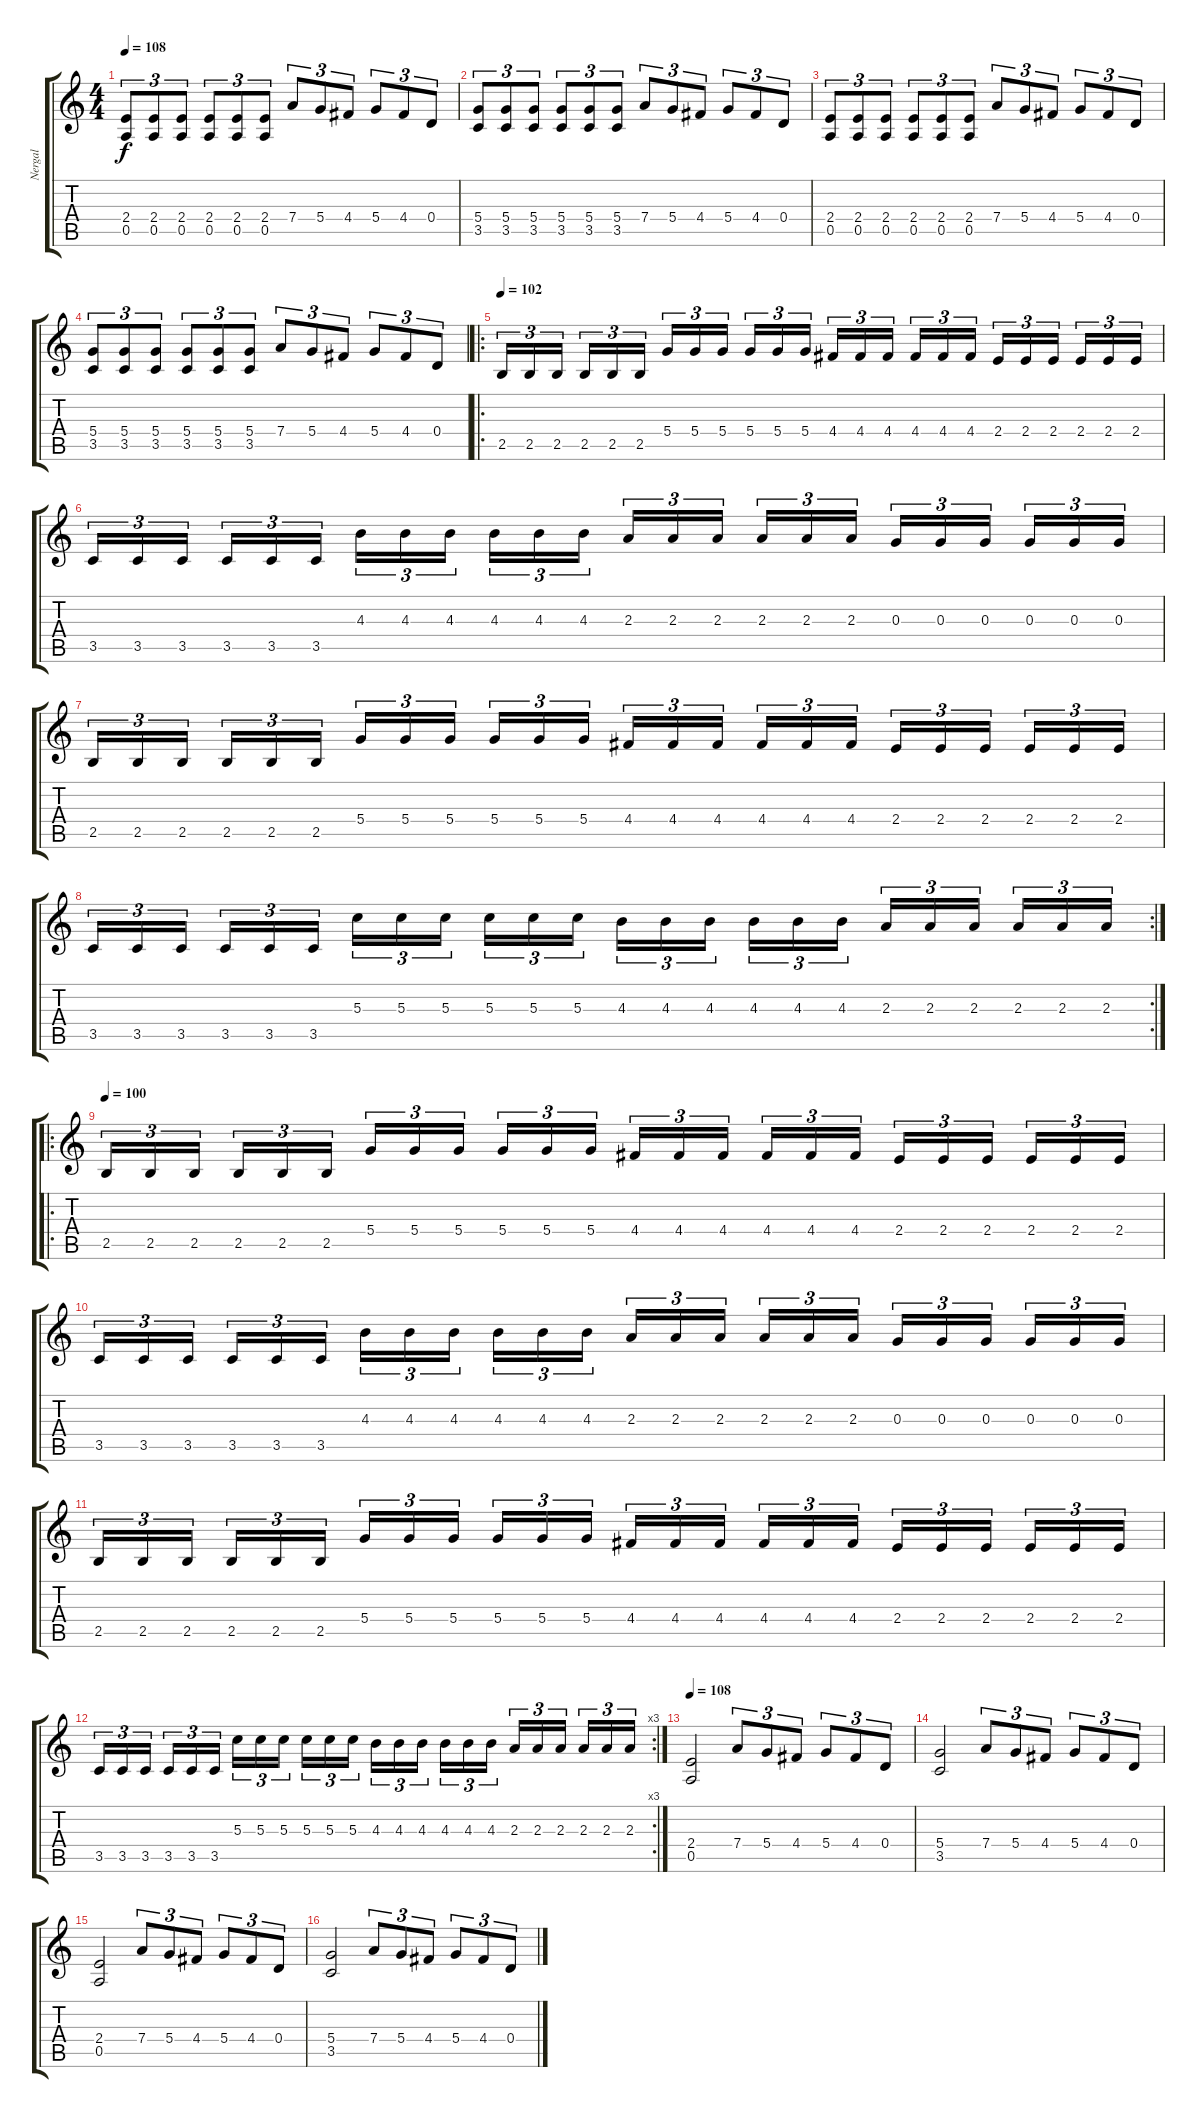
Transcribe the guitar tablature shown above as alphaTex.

\track ("Nergal" "Nergal") {instrument distortionguitar}
\staff {score tabs}
\tuning (E4 B3 G3 D3 A2 E2) {hide}
\ts (4 4)
\tempo 108
\clef g2
\ks c
(2.4 0.5).8{tu (3 2) dy f} (2.4 0.5).8{tu (3 2)} (2.4 0.5).8{tu (3 2)} (2.4 0.5).8{tu (3 2)} (2.4 0.5).8{tu (3 2)} (2.4 0.5).8{tu (3 2)} 7.4.8{tu (3 2)} 5.4.8{tu (3 2)} 4.4.8{tu (3 2)} 5.4.8{tu (3 2)} 4.4.8{tu (3 2)} 0.4.8{tu (3 2)} |
(5.4 3.5).8{tu (3 2)} (5.4 3.5).8{tu (3 2)} (5.4 3.5).8{tu (3 2)} (5.4 3.5).8{tu (3 2)} (5.4 3.5).8{tu (3 2)} (5.4 3.5).8{tu (3 2)} 7.4.8{tu (3 2)} 5.4.8{tu (3 2)} 4.4.8{tu (3 2)} 5.4.8{tu (3 2)} 4.4.8{tu (3 2)} 0.4.8{tu (3 2)} |
(2.4 0.5).8{tu (3 2)} (2.4 0.5).8{tu (3 2)} (2.4 0.5).8{tu (3 2)} (2.4 0.5).8{tu (3 2)} (2.4 0.5).8{tu (3 2)} (2.4 0.5).8{tu (3 2)} 7.4.8{tu (3 2)} 5.4.8{tu (3 2)} 4.4.8{tu (3 2)} 5.4.8{tu (3 2)} 4.4.8{tu (3 2)} 0.4.8{tu (3 2)} |
(5.4 3.5).8{tu (3 2)} (5.4 3.5).8{tu (3 2)} (5.4 3.5).8{tu (3 2)} (5.4 3.5).8{tu (3 2)} (5.4 3.5).8{tu (3 2)} (5.4 3.5).8{tu (3 2)} 7.4.8{tu (3 2)} 5.4.8{tu (3 2)} 4.4.8{tu (3 2)} 5.4.8{tu (3 2)} 4.4.8{tu (3 2)} 0.4.8{tu (3 2)} |
\ro
\tempo 102
2.5.16{tu (3 2)} 2.5.16{tu (3 2)} 2.5.16{tu (3 2) beam splitsecondary} 2.5.16{tu (3 2)} 2.5.16{tu (3 2)} 2.5.16{tu (3 2)} 5.4.16{tu (3 2)} 5.4.16{tu (3 2)} 5.4.16{tu (3 2) beam splitsecondary} 5.4.16{tu (3 2)} 5.4.16{tu (3 2)} 5.4.16{tu (3 2)} 4.4.16{tu (3 2)} 4.4.16{tu (3 2)} 4.4.16{tu (3 2) beam splitsecondary} 4.4.16{tu (3 2)} 4.4.16{tu (3 2)} 4.4.16{tu (3 2)} 2.4.16{tu (3 2)} 2.4.16{tu (3 2)} 2.4.16{tu (3 2) beam splitsecondary} 2.4.16{tu (3 2)} 2.4.16{tu (3 2)} 2.4.16{tu (3 2)} |
3.5.16{tu (3 2)} 3.5.16{tu (3 2)} 3.5.16{tu (3 2) beam splitsecondary} 3.5.16{tu (3 2)} 3.5.16{tu (3 2)} 3.5.16{tu (3 2)} 4.3.16{tu (3 2)} 4.3.16{tu (3 2)} 4.3.16{tu (3 2) beam splitsecondary} 4.3.16{tu (3 2)} 4.3.16{tu (3 2)} 4.3.16{tu (3 2)} 2.3.16{tu (3 2)} 2.3.16{tu (3 2)} 2.3.16{tu (3 2) beam splitsecondary} 2.3.16{tu (3 2)} 2.3.16{tu (3 2)} 2.3.16{tu (3 2)} 0.3.16{tu (3 2)} 0.3.16{tu (3 2)} 0.3.16{tu (3 2) beam splitsecondary} 0.3.16{tu (3 2)} 0.3.16{tu (3 2)} 0.3.16{tu (3 2)} |
2.5.16{tu (3 2)} 2.5.16{tu (3 2)} 2.5.16{tu (3 2) beam splitsecondary} 2.5.16{tu (3 2)} 2.5.16{tu (3 2)} 2.5.16{tu (3 2)} 5.4.16{tu (3 2)} 5.4.16{tu (3 2)} 5.4.16{tu (3 2) beam splitsecondary} 5.4.16{tu (3 2)} 5.4.16{tu (3 2)} 5.4.16{tu (3 2)} 4.4.16{tu (3 2)} 4.4.16{tu (3 2)} 4.4.16{tu (3 2) beam splitsecondary} 4.4.16{tu (3 2)} 4.4.16{tu (3 2)} 4.4.16{tu (3 2)} 2.4.16{tu (3 2)} 2.4.16{tu (3 2)} 2.4.16{tu (3 2) beam splitsecondary} 2.4.16{tu (3 2)} 2.4.16{tu (3 2)} 2.4.16{tu (3 2)} |
\rc 2
3.5.16{tu (3 2)} 3.5.16{tu (3 2)} 3.5.16{tu (3 2) beam splitsecondary} 3.5.16{tu (3 2)} 3.5.16{tu (3 2)} 3.5.16{tu (3 2)} 5.3.16{tu (3 2)} 5.3.16{tu (3 2)} 5.3.16{tu (3 2) beam splitsecondary} 5.3.16{tu (3 2)} 5.3.16{tu (3 2)} 5.3.16{tu (3 2)} 4.3.16{tu (3 2)} 4.3.16{tu (3 2)} 4.3.16{tu (3 2) beam splitsecondary} 4.3.16{tu (3 2)} 4.3.16{tu (3 2)} 4.3.16{tu (3 2)} 2.3.16{tu (3 2)} 2.3.16{tu (3 2)} 2.3.16{tu (3 2) beam splitsecondary} 2.3.16{tu (3 2)} 2.3.16{tu (3 2)} 2.3.16{tu (3 2)} |
\ro
\tempo 100
2.5.16{tu (3 2)} 2.5.16{tu (3 2)} 2.5.16{tu (3 2) beam splitsecondary} 2.5.16{tu (3 2)} 2.5.16{tu (3 2)} 2.5.16{tu (3 2)} 5.4.16{tu (3 2)} 5.4.16{tu (3 2)} 5.4.16{tu (3 2) beam splitsecondary} 5.4.16{tu (3 2)} 5.4.16{tu (3 2)} 5.4.16{tu (3 2)} 4.4.16{tu (3 2)} 4.4.16{tu (3 2)} 4.4.16{tu (3 2) beam splitsecondary} 4.4.16{tu (3 2)} 4.4.16{tu (3 2)} 4.4.16{tu (3 2)} 2.4.16{tu (3 2)} 2.4.16{tu (3 2)} 2.4.16{tu (3 2) beam splitsecondary} 2.4.16{tu (3 2)} 2.4.16{tu (3 2)} 2.4.16{tu (3 2)} |
3.5.16{tu (3 2)} 3.5.16{tu (3 2)} 3.5.16{tu (3 2) beam splitsecondary} 3.5.16{tu (3 2)} 3.5.16{tu (3 2)} 3.5.16{tu (3 2)} 4.3.16{tu (3 2)} 4.3.16{tu (3 2)} 4.3.16{tu (3 2) beam splitsecondary} 4.3.16{tu (3 2)} 4.3.16{tu (3 2)} 4.3.16{tu (3 2)} 2.3.16{tu (3 2)} 2.3.16{tu (3 2)} 2.3.16{tu (3 2) beam splitsecondary} 2.3.16{tu (3 2)} 2.3.16{tu (3 2)} 2.3.16{tu (3 2)} 0.3.16{tu (3 2)} 0.3.16{tu (3 2)} 0.3.16{tu (3 2) beam splitsecondary} 0.3.16{tu (3 2)} 0.3.16{tu (3 2)} 0.3.16{tu (3 2)} |
2.5.16{tu (3 2)} 2.5.16{tu (3 2)} 2.5.16{tu (3 2) beam splitsecondary} 2.5.16{tu (3 2)} 2.5.16{tu (3 2)} 2.5.16{tu (3 2)} 5.4.16{tu (3 2)} 5.4.16{tu (3 2)} 5.4.16{tu (3 2) beam splitsecondary} 5.4.16{tu (3 2)} 5.4.16{tu (3 2)} 5.4.16{tu (3 2)} 4.4.16{tu (3 2)} 4.4.16{tu (3 2)} 4.4.16{tu (3 2) beam splitsecondary} 4.4.16{tu (3 2)} 4.4.16{tu (3 2)} 4.4.16{tu (3 2)} 2.4.16{tu (3 2)} 2.4.16{tu (3 2)} 2.4.16{tu (3 2) beam splitsecondary} 2.4.16{tu (3 2)} 2.4.16{tu (3 2)} 2.4.16{tu (3 2)} |
\rc 3
3.5.16{tu (3 2)} 3.5.16{tu (3 2)} 3.5.16{tu (3 2) beam splitsecondary} 3.5.16{tu (3 2)} 3.5.16{tu (3 2)} 3.5.16{tu (3 2)} 5.3.16{tu (3 2)} 5.3.16{tu (3 2)} 5.3.16{tu (3 2) beam splitsecondary} 5.3.16{tu (3 2)} 5.3.16{tu (3 2)} 5.3.16{tu (3 2)} 4.3.16{tu (3 2)} 4.3.16{tu (3 2)} 4.3.16{tu (3 2) beam splitsecondary} 4.3.16{tu (3 2)} 4.3.16{tu (3 2)} 4.3.16{tu (3 2)} 2.3.16{tu (3 2)} 2.3.16{tu (3 2)} 2.3.16{tu (3 2) beam splitsecondary} 2.3.16{tu (3 2)} 2.3.16{tu (3 2)} 2.3.16{tu (3 2)} |
\tempo 108
(2.4 0.5).2 7.4.8{tu (3 2)} 5.4.8{tu (3 2)} 4.4.8{tu (3 2)} 5.4.8{tu (3 2)} 4.4.8{tu (3 2)} 0.4.8{tu (3 2)} |
(5.4 3.5).2 7.4.8{tu (3 2)} 5.4.8{tu (3 2)} 4.4.8{tu (3 2)} 5.4.8{tu (3 2)} 4.4.8{tu (3 2)} 0.4.8{tu (3 2)} |
(2.4 0.5).2 7.4.8{tu (3 2)} 5.4.8{tu (3 2)} 4.4.8{tu (3 2)} 5.4.8{tu (3 2)} 4.4.8{tu (3 2)} 0.4.8{tu (3 2)} |
(5.4 3.5).2 7.4.8{tu (3 2)} 5.4.8{tu (3 2)} 4.4.8{tu (3 2)} 5.4.8{tu (3 2)} 4.4.8{tu (3 2)} 0.4.8{tu (3 2)}
